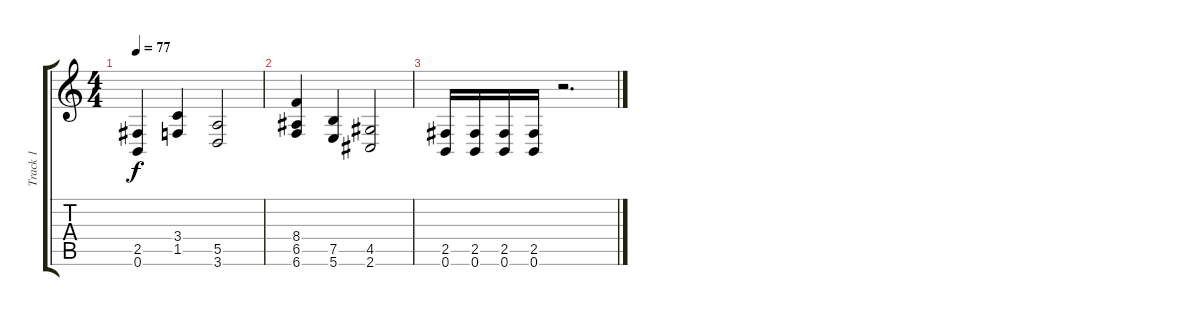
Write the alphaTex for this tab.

\track ("Track 1" "Track 1") {instrument distortionguitar}
\staff {score tabs}
\tuning (B3 Gb3 D3 A2 E2 B1) {hide}
\ts (4 4)
\tempo 77
\clef g2
\ks c
(2.5 0.6).4{dy f} (3.4 1.5).4 (5.5 3.6).2 |
(8.4 6.5 6.6).4 (7.5 5.6).4 (4.5 2.6).2 |
(2.5 0.6).16 (2.5 0.6).16 (2.5 0.6).16 (2.5 0.6).16 r.2{d}
